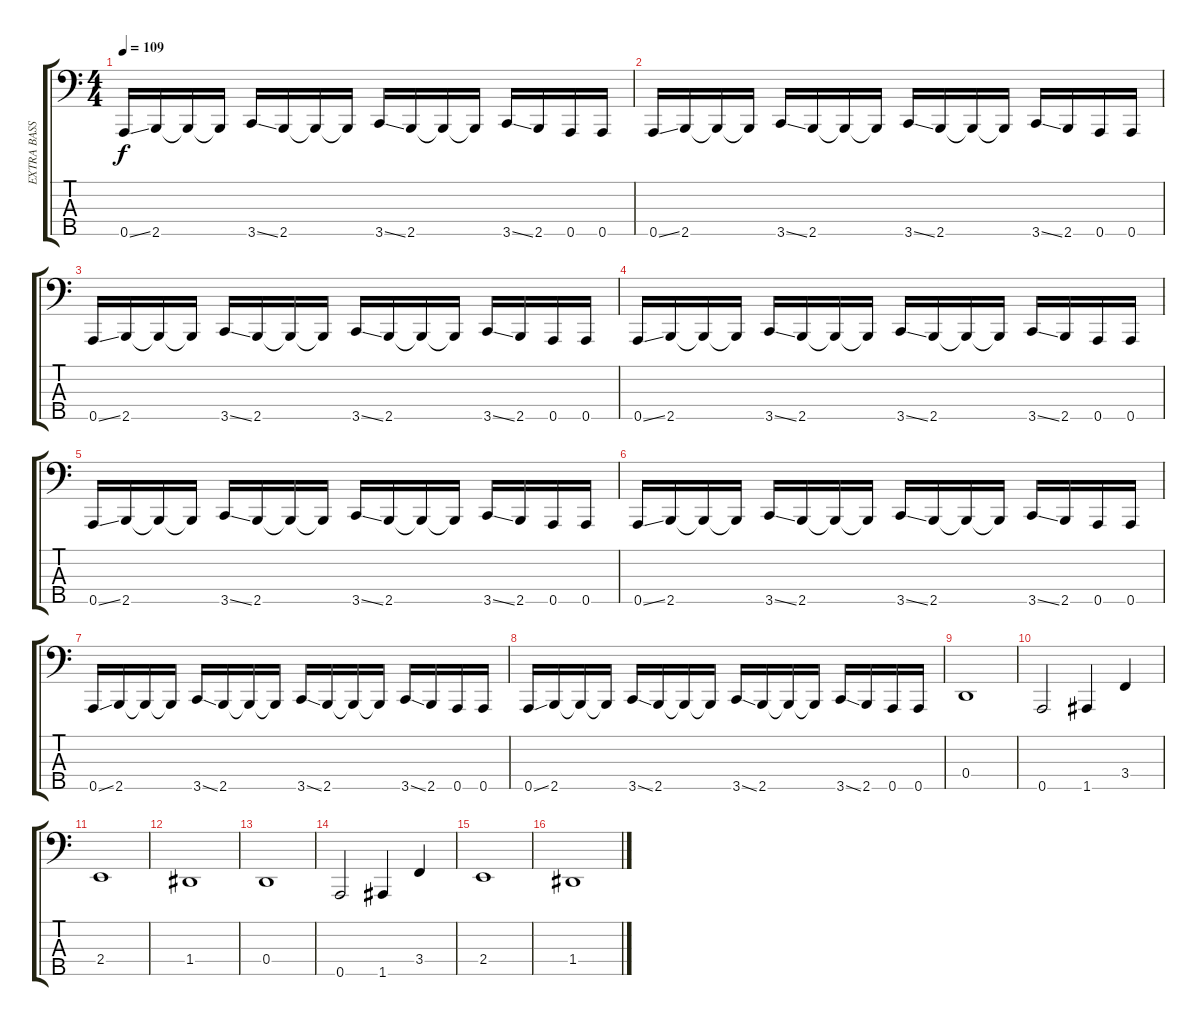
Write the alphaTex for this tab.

\track ("EXTRA BASS" "EXTRA BASS") {instrument electricbasspick}
\staff {score tabs}
\tuning (F2 C2 G1 D1 A0) {hide}
\ts (4 4)
\tempo 109
\clef f4
\ks c
0.5{ss}.16{dy f} 2.5.16 2.5{t}.16 2.5{t}.16 3.5{ss}.16 2.5.16 2.5{t}.16 2.5{t}.16 3.5{ss}.16 2.5.16 2.5{t}.16 2.5{t}.16 3.5{ss}.16 2.5.16 0.5.16 0.5.16 |
0.5{ss}.16 2.5.16 2.5{t}.16 2.5{t}.16 3.5{ss}.16 2.5.16 2.5{t}.16 2.5{t}.16 3.5{ss}.16 2.5.16 2.5{t}.16 2.5{t}.16 3.5{ss}.16 2.5.16 0.5.16 0.5.16 |
0.5{ss}.16 2.5.16 2.5{t}.16 2.5{t}.16 3.5{ss}.16 2.5.16 2.5{t}.16 2.5{t}.16 3.5{ss}.16 2.5.16 2.5{t}.16 2.5{t}.16 3.5{ss}.16 2.5.16 0.5.16 0.5.16 |
0.5{ss}.16 2.5.16 2.5{t}.16 2.5{t}.16 3.5{ss}.16 2.5.16 2.5{t}.16 2.5{t}.16 3.5{ss}.16 2.5.16 2.5{t}.16 2.5{t}.16 3.5{ss}.16 2.5.16 0.5.16 0.5.16 |
0.5{ss}.16 2.5.16 2.5{t}.16 2.5{t}.16 3.5{ss}.16 2.5.16 2.5{t}.16 2.5{t}.16 3.5{ss}.16 2.5.16 2.5{t}.16 2.5{t}.16 3.5{ss}.16 2.5.16 0.5.16 0.5.16 |
0.5{ss}.16 2.5.16 2.5{t}.16 2.5{t}.16 3.5{ss}.16 2.5.16 2.5{t}.16 2.5{t}.16 3.5{ss}.16 2.5.16 2.5{t}.16 2.5{t}.16 3.5{ss}.16 2.5.16 0.5.16 0.5.16 |
0.5{ss}.16 2.5.16 2.5{t}.16 2.5{t}.16 3.5{ss}.16 2.5.16 2.5{t}.16 2.5{t}.16 3.5{ss}.16 2.5.16 2.5{t}.16 2.5{t}.16 3.5{ss}.16 2.5.16 0.5.16 0.5.16 |
0.5{ss}.16 2.5.16 2.5{t}.16 2.5{t}.16 3.5{ss}.16 2.5.16 2.5{t}.16 2.5{t}.16 3.5{ss}.16 2.5.16 2.5{t}.16 2.5{t}.16 3.5{ss}.16 2.5.16 0.5.16 0.5.16 |
0.4.1 |
0.5.2 1.5.4 3.4.4 |
2.4.1 |
1.4.1 |
0.4.1 |
0.5.2 1.5.4 3.4.4 |
2.4.1 |
1.4.1
